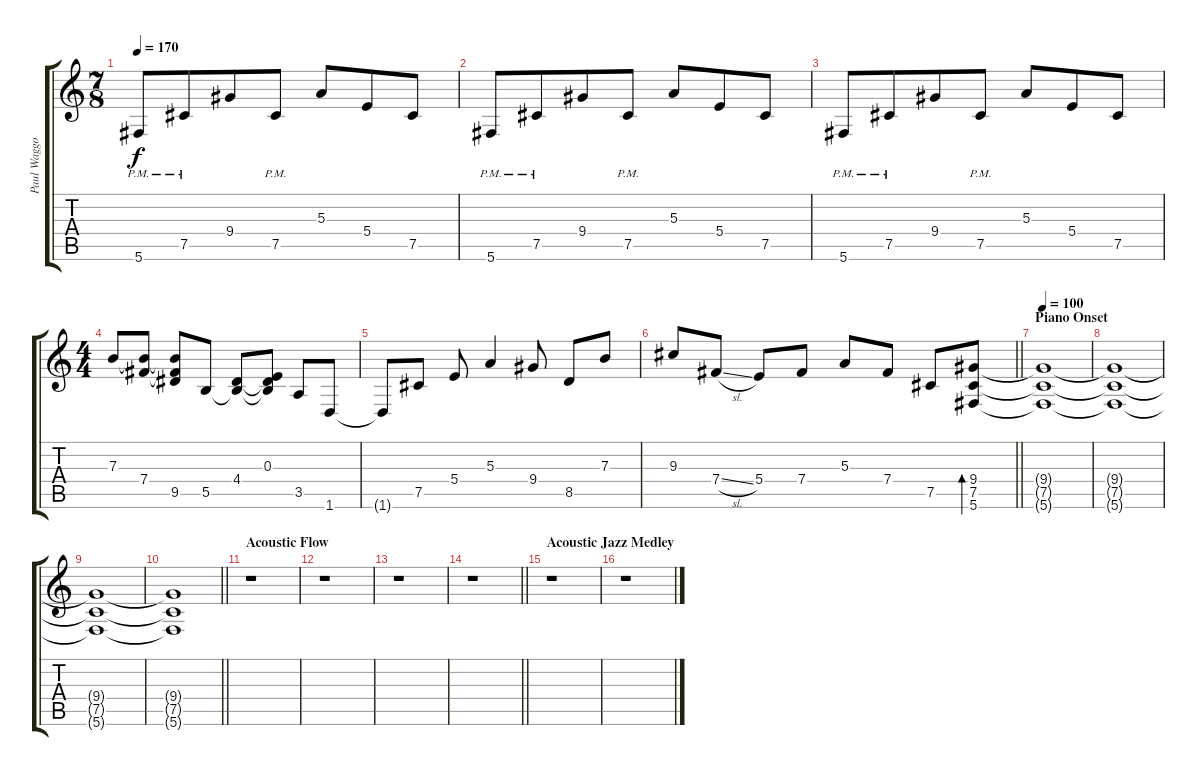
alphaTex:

\track ("Paul Waggoner" "Paul Waggo") {instrument distortionguitar}
\staff {score tabs}
\tuning (Db4 Ab3 E3 B2 Gb2 Db2) {hide}
\ts (7 8)
\tempo 170
\clef g2
\ks c
5.6{pm}.8{dy f} 7.5{pm}.8 9.4.8 7.5{pm}.8 5.3.8 5.4.8 7.5.8 |
5.6{pm}.8 7.5{pm}.8 9.4.8 7.5{pm}.8 5.3.8 5.4.8 7.5.8 |
5.6{pm}.8 7.5{pm}.8 9.4.8 7.5{pm}.8 5.3.8 5.4.8 7.5.8 |
\ts (4 4)
7.3.8 (7.3{t} 7.4).8 (7.3{t} 7.4{t} 9.5).8 5.5.8 (4.4 5.5{t}).8 (0.3 4.4{t} 5.5{t}).8 3.5.8 1.6.8 |
1.6{t}.8 7.5.8 5.4.8 5.3.4 9.4.8 8.5.8 7.3.8 |
\barLineRight lightlight
9.3.8 7.4{sl}.8 5.4.8 7.4.8 5.3.8 7.4.8 7.5.8 (9.4 7.5 5.6).8{bd 240} |
\section ("" "Piano Onset")
\tempo 100
(9.4{t} 7.5{t} 5.6{t}).1{volume 4} |
(9.4{t} 7.5{t} 5.6{t}).1 |
(9.4{t} 7.5{t} 5.6{t}).1 |
\barLineRight lightlight
(9.4{t} 7.5{t} 5.6{t}).1 |
\section ("" "Acoustic Flow")
r.1 |
r.1 |
r.1 |
\barLineRight lightlight
r.1 |
\section ("" "Acoustic Jazz Medley")
r.1 |
r.1
